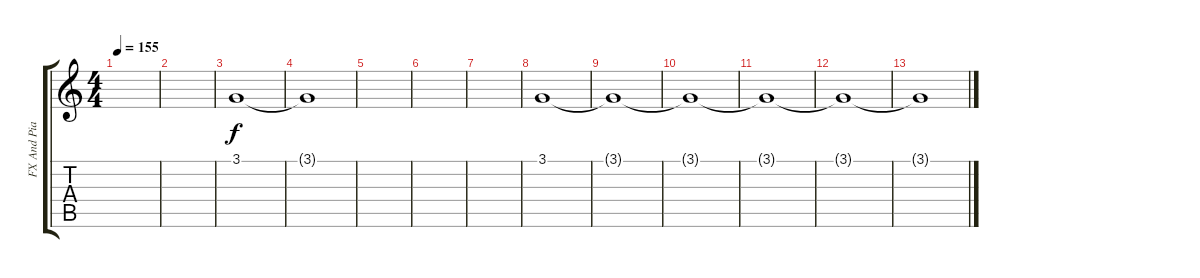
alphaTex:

\track ("FX And Piano" "FX And Pia") {instrument synthstrings1}
\staff {score tabs}
\tuning (E4 B3 G3 D3 A2 E2) {hide}
\ts (4 4)
\tempo 155
\clef g2
\ks c
|
|
3.1.1 |
3.1{t}.1 |
|
|
|
3.1.1 |
3.1{t}.1 |
3.1{t}.1 |
3.1{t}.1 |
3.1{t}.1 |
3.1{t}.1
